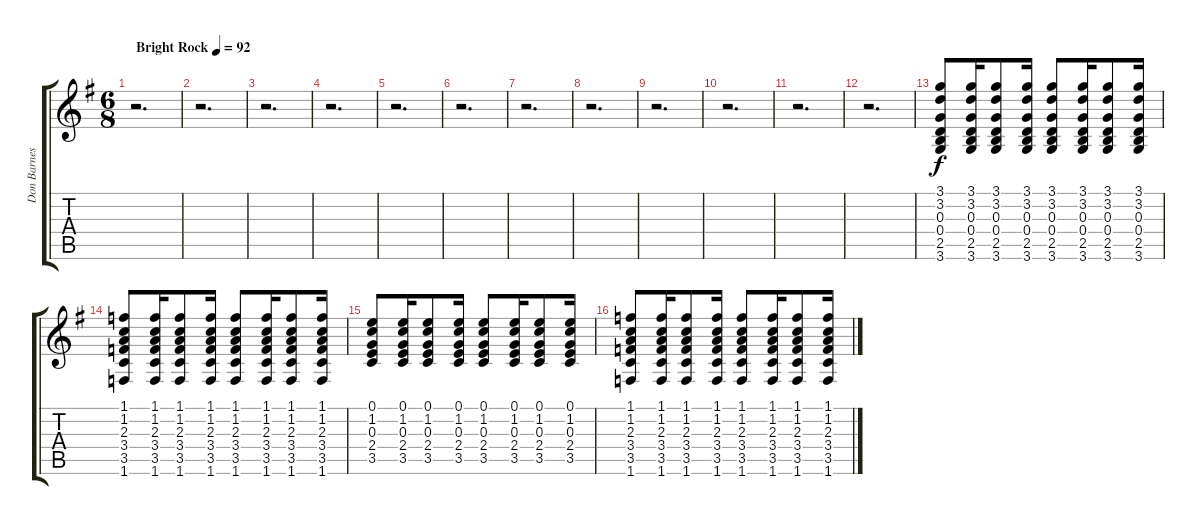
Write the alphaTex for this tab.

\track ("Don Barnes Guitar II" "Don Barnes") {instrument acousticguitarsteel}
\staff {score tabs}
\tuning (E4 B3 G3 D3 A2 E2) {hide}
\ts (6 8)
\tempo (92 "Bright Rock")
\clef g2
\ks g
r.2{d dy f instrument acousticguitarsteel} |
r.2{d} |
r.2{d} |
r.2{d} |
r.2{d} |
r.2{d} |
r.2{d} |
r.2{d} |
r.2{d} |
r.2{d} |
r.2{d} |
r.2{d} |
(3.1 3.2 0.3 0.4 2.5 3.6).8 (3.1 3.2 0.3 0.4 2.5 3.6).16 (3.1 3.2 0.3 0.4 2.5 3.6).8 (3.1 3.2 0.3 0.4 2.5 3.6).16 (3.1 3.2 0.3 0.4 2.5 3.6).8 (3.1 3.2 0.3 0.4 2.5 3.6).16 (3.1 3.2 0.3 0.4 2.5 3.6).8 (3.1 3.2 0.3 0.4 2.5 3.6).16 |
(1.1 1.2 2.3 3.4 3.5 1.6).8 (1.1 1.2 2.3 3.4 3.5 1.6).16 (1.1 1.2 2.3 3.4 3.5 1.6).8 (1.1 1.2 2.3 3.4 3.5 1.6).16 (1.1 1.2 2.3 3.4 3.5 1.6).8 (1.1 1.2 2.3 3.4 3.5 1.6).16 (1.1 1.2 2.3 3.4 3.5 1.6).8 (1.1 1.2 2.3 3.4 3.5 1.6).16 |
(0.1 1.2 0.3 2.4 3.5).8 (0.1 1.2 0.3 2.4 3.5).16 (0.1 1.2 0.3 2.4 3.5).8 (0.1 1.2 0.3 2.4 3.5).16 (0.1 1.2 0.3 2.4 3.5).8 (0.1 1.2 0.3 2.4 3.5).16 (0.1 1.2 0.3 2.4 3.5).8 (0.1 1.2 0.3 2.4 3.5).16 |
(1.1 1.2 2.3 3.4 3.5 1.6).8 (1.1 1.2 2.3 3.4 3.5 1.6).16 (1.1 1.2 2.3 3.4 3.5 1.6).8 (1.1 1.2 2.3 3.4 3.5 1.6).16 (1.1 1.2 2.3 3.4 3.5 1.6).8 (1.1 1.2 2.3 3.4 3.5 1.6).16 (1.1 1.2 2.3 3.4 3.5 1.6).8 (1.1 1.2 2.3 3.4 3.5 1.6).16
